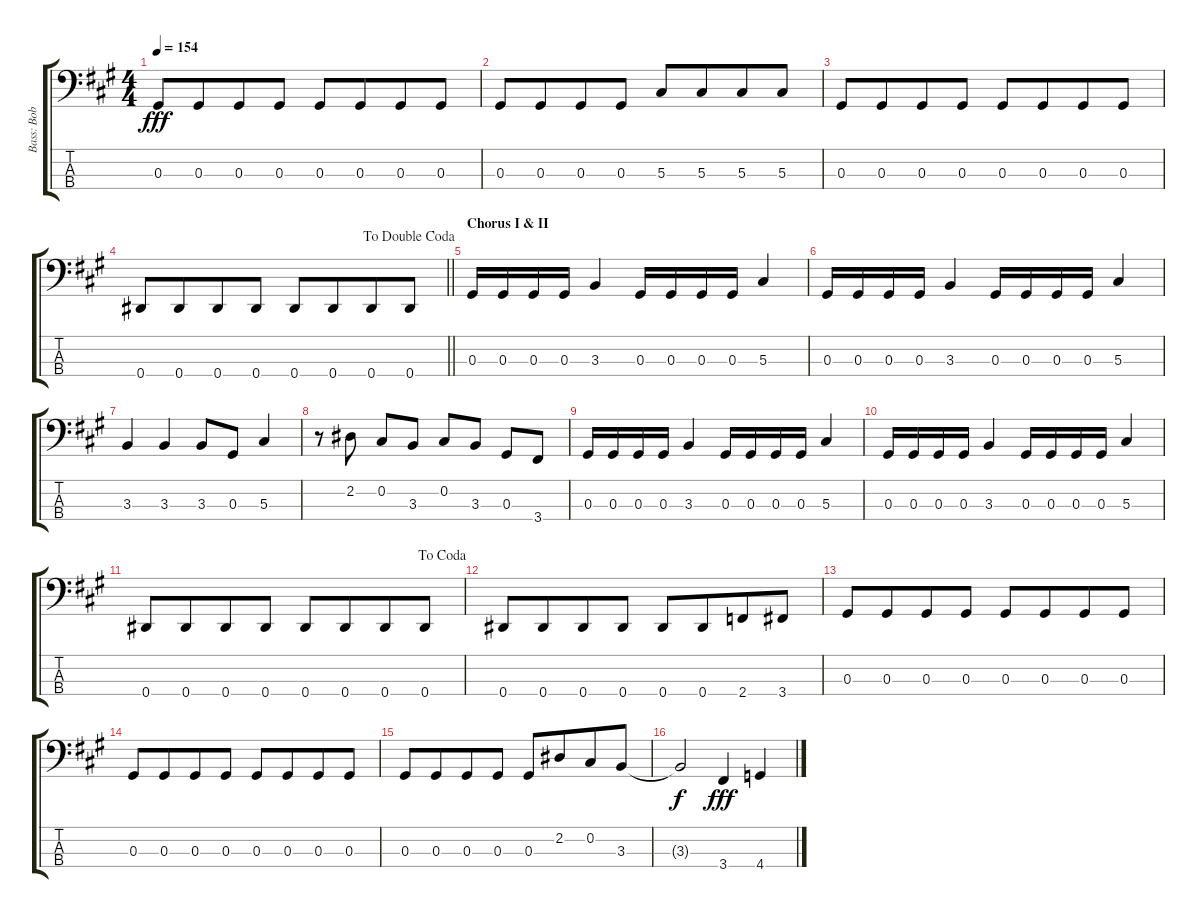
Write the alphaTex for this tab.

\track ("Bass: Bob" "Bass: Bob") {instrument electricbassfinger}
\staff {score tabs}
\tuning (Gb2 Db2 Ab1 Eb1) {hide}
\ts (4 4)
\tempo 154
\clef f4
\ks a
0.3.8{dy fff} 0.3.8{beam merge} 0.3.8 0.3.8 0.3.8 0.3.8{beam merge} 0.3.8 0.3.8 |
0.3.8 0.3.8{beam merge} 0.3.8 0.3.8 5.3.8 5.3.8{beam merge} 5.3.8 5.3.8 |
0.3.8 0.3.8{beam merge} 0.3.8 0.3.8 0.3.8 0.3.8{beam merge} 0.3.8 0.3.8 |
\jump dadoublecoda
\barLineRight lightlight
0.4.8 0.4.8{beam merge} 0.4.8 0.4.8 0.4.8 0.4.8{beam merge} 0.4.8 0.4.8 |
\section ("" "Chorus I & II")
0.3.16 0.3.16 0.3.16 0.3.16 3.3.4 0.3.16 0.3.16 0.3.16 0.3.16 5.3.4 |
0.3.16 0.3.16 0.3.16 0.3.16 3.3.4 0.3.16 0.3.16 0.3.16 0.3.16 5.3.4 |
3.3.4 3.3.4 3.3.8 0.3.8 5.3.4 |
r.8 2.2.8 0.2.8 3.3.8 0.2.8 3.3.8 0.3.8 3.4.8 |
0.3.16 0.3.16 0.3.16 0.3.16 3.3.4 0.3.16 0.3.16 0.3.16 0.3.16 5.3.4 |
0.3.16 0.3.16 0.3.16 0.3.16 3.3.4 0.3.16 0.3.16 0.3.16 0.3.16 5.3.4 |
\jump dacoda
0.4.8 0.4.8{beam merge} 0.4.8 0.4.8 0.4.8 0.4.8{beam merge} 0.4.8 0.4.8 |
0.4.8 0.4.8{beam merge} 0.4.8 0.4.8 0.4.8 0.4.8{beam merge} 2.4.8 3.4.8 |
0.3.8 0.3.8{beam merge} 0.3.8 0.3.8 0.3.8 0.3.8{beam merge} 0.3.8 0.3.8 |
0.3.8 0.3.8{beam merge} 0.3.8 0.3.8 0.3.8 0.3.8{beam merge} 0.3.8 0.3.8 |
0.3.8 0.3.8{beam merge} 0.3.8 0.3.8 0.3.8 2.2.8{beam merge} 0.2.8 3.3.8 |
3.3{t}.2{dy f} 3.4.4{dy fff} 4.4.4
